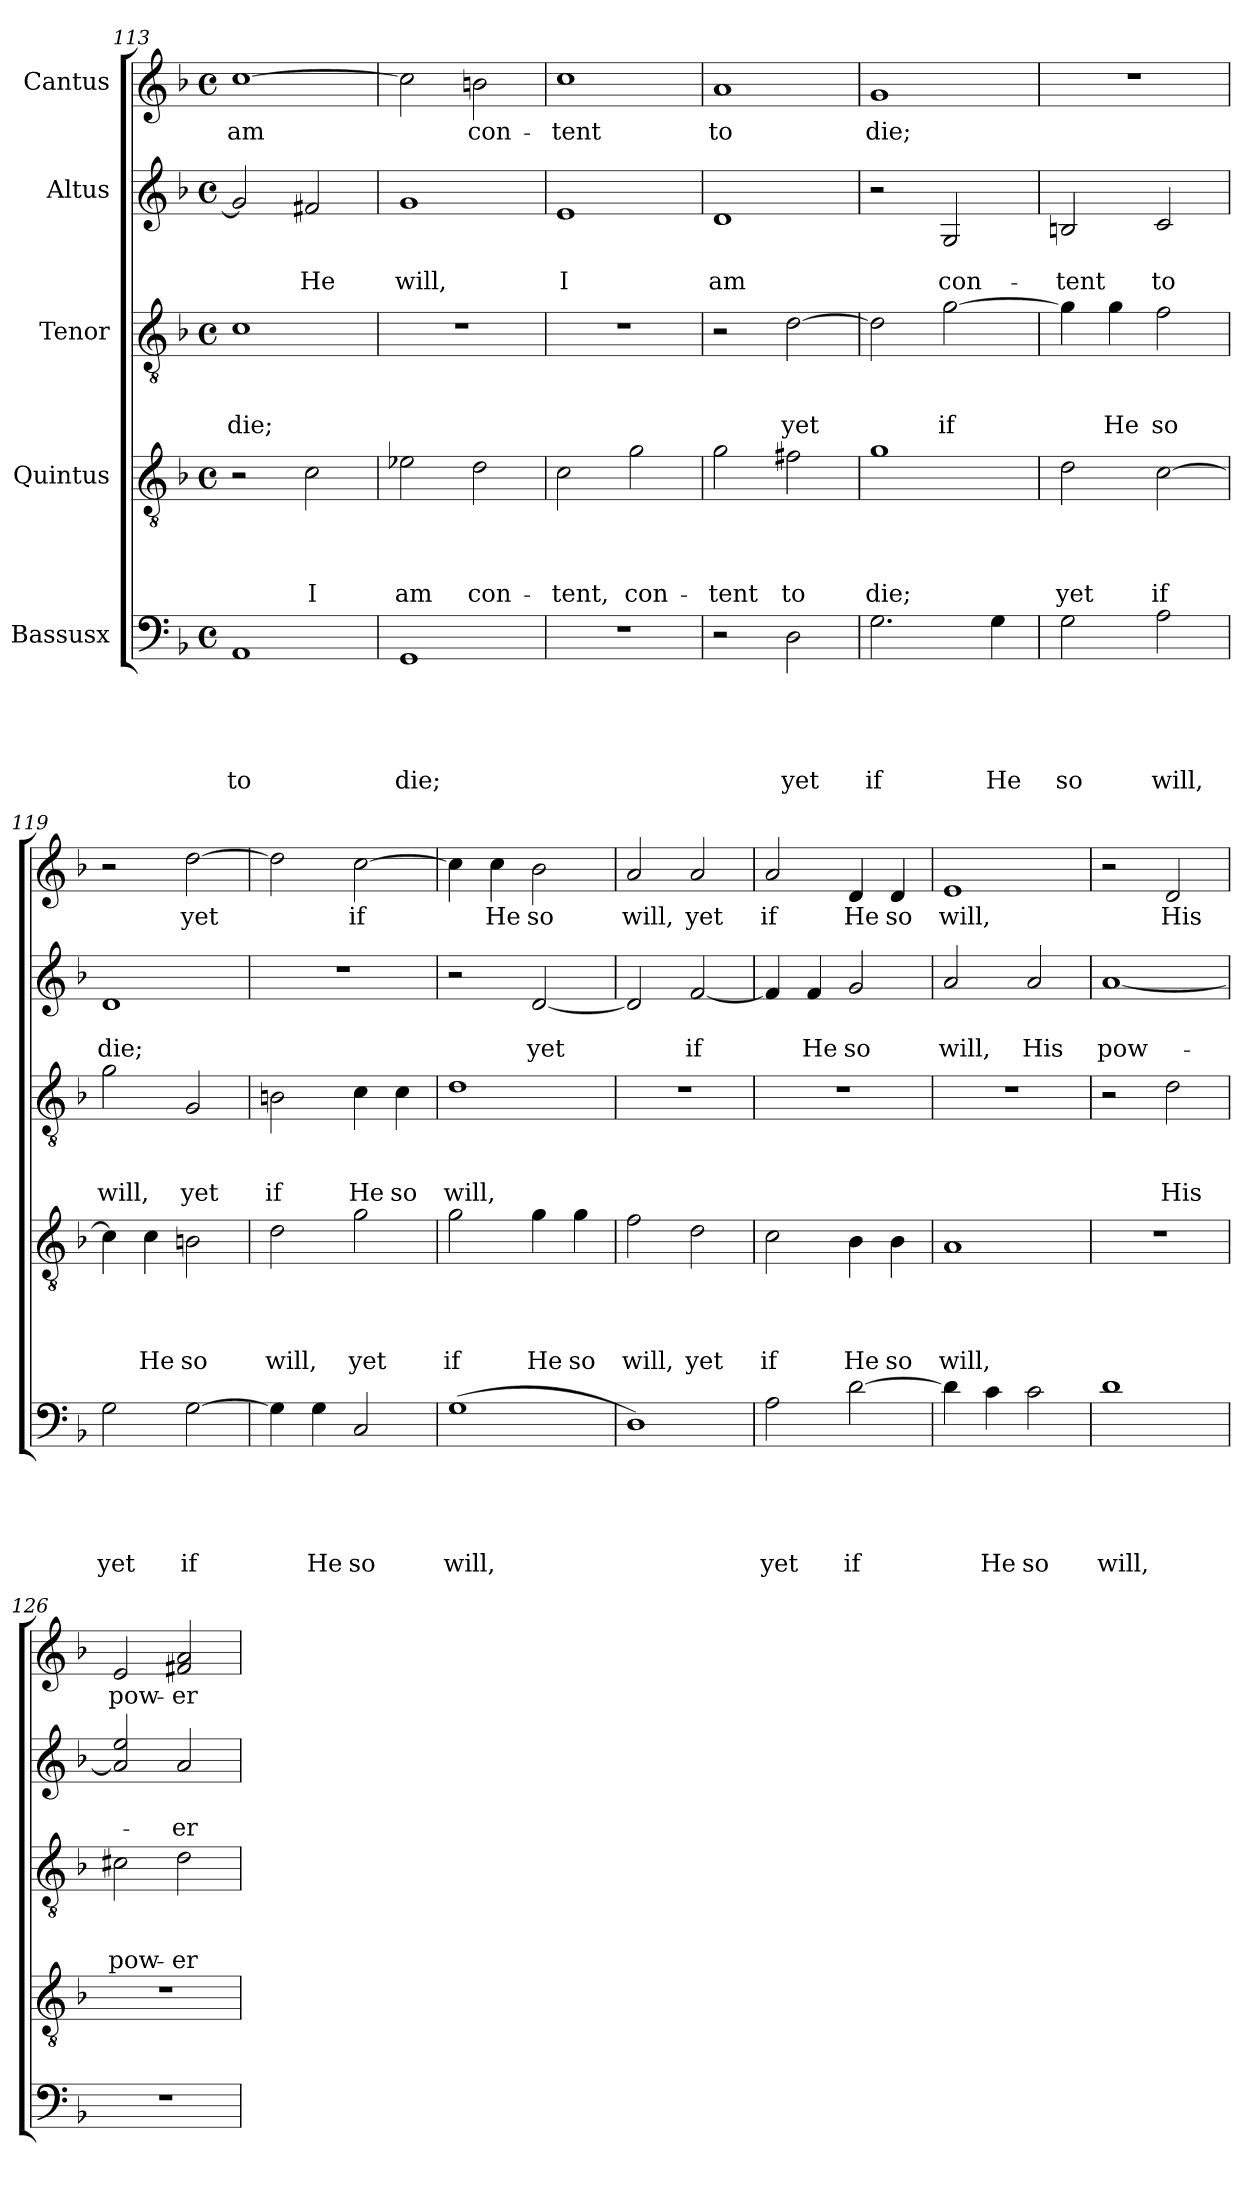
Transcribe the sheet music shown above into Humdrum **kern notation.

**kern	**text	**text	**text	**text	**text	**kern	**text	**text	**text	**text	**kern	**text	**text	**text	**kern	**text	**text	**kern	**text
*part5	*part5	*part5	*part5	*part5	*part5	*part4	*part4	*part4	*part4	*part4	*part3	*part3	*part3	*part3	*part2	*part2	*part2	*part1	*part1
*staff5	*staff5	*staff5	*staff5	*staff5	*staff5	*staff4	*staff4	*staff4	*staff4	*staff4	*staff3	*staff3	*staff3	*staff3	*staff2	*staff2	*staff2	*staff1	*staff1
*I"Bassusx	*	*	*	*	*	*I"Quintus	*	*	*	*	*I"Tenor	*	*	*	*I"Altus	*	*	*I"Cantus	*
*clefF4	*	*	*	*	*	*clefGv2	*	*	*	*	*clefGv2	*	*	*	*clefG2	*	*	*clefG2	*
*k[b-]	*	*	*	*	*	*k[b-]	*	*	*	*	*k[b-]	*	*	*	*k[b-]	*	*	*k[b-]	*
*F:	*	*	*	*	*	*F:	*	*	*	*	*F:	*	*	*	*F:	*	*	*F:	*
*M4/4	*	*	*	*	*	*M4/4	*	*	*	*	*M4/4	*	*	*	*M4/4	*	*	*M4/4	*
*met(c)	*	*	*	*	*	*met(c)	*	*	*	*	*met(c)	*	*	*	*met(c)	*	*	*met(c)	*
=113	=113	=113	=113	=113	=113	=113	=113	=113	=113	=113	=113	=113	=113	=113	=113	=113	=113	=113	=113
!	!	!	!	!	!LO:LY:b	!	!	!	!	!	!	!	!	!LO:LY:b	!	!	!	!	!LO:LY:b
1AA	.	.	.	.	to	2r	.	.	.	.	1c	.	.	die;	2g/]	.	.	[>1cc	am
!	!	!	!	!	!	!	!	!	!	!LO:LY:b	!	!	!	!	!	!	!LO:LY:b	!	!
.	.	.	.	.	.	2c\	.	.	.	I	.	.	.	.	2f#X/	.	He	.	.
=114	=114	=114	=114	=114	=114	=114	=114	=114	=114	=114	=114	=114	=114	=114	=114	=114	=114	=114	=114
!	!	!	!	!	!LO:LY:b	!	!	!	!	!LO:LY:b	!	!	!	!	!	!	!LO:LY:b	!	!
1GG	.	.	.	.	die;	2e-X\	.	.	.	am	1r	.	.	.	1g	.	will,	2cc\]	.
!	!	!	!	!	!	!	!	!	!	!LO:LY:b	!	!	!	!	!	!	!	!	!LO:LY:b
.	.	.	.	.	.	2d\	.	.	.	con-	.	.	.	.	.	.	.	2bn\	con-
!!LO:PB:g=z
=115	=115	=115	=115	=115	=115	=115	=115	=115	=115	=115	=115	=115	=115	=115	=115	=115	=115	=115	=115
!	!	!	!	!	!	!	!	!	!	!LO:LY:b	!	!	!	!	!	!	!LO:LY:b	!	!LO:LY:b
1r	.	.	.	.	.	2c\	.	.	.	-tent,	1r	.	.	.	1e	.	I	1cc	-tent
!	!	!	!	!	!	!	!	!	!	!LO:LY:b	!	!	!	!	!	!	!	!	!
.	.	.	.	.	.	2g\	.	.	.	con-	.	.	.	.	.	.	.	.	.
=116	=116	=116	=116	=116	=116	=116	=116	=116	=116	=116	=116	=116	=116	=116	=116	=116	=116	=116	=116
!	!	!	!	!	!	!	!	!	!	!LO:LY:b	!	!	!	!	!	!	!LO:LY:b	!	!LO:LY:b
2r	.	.	.	.	.	2g\	.	.	.	-tent	2r	.	.	.	1d	.	am	1a	to
!	!	!	!	!	!LO:LY:b	!	!	!	!	!LO:LY:b	!	!	!	!LO:LY:b	!	!	!	!	!
2D\	.	.	.	.	yet	2f#X\	.	.	.	to	[>2d\	.	.	yet	.	.	.	.	.
=117	=117	=117	=117	=117	=117	=117	=117	=117	=117	=117	=117	=117	=117	=117	=117	=117	=117	=117	=117
!	!	!	!	!	!LO:LY:b	!	!	!	!	!LO:LY:b	!	!	!	!	!	!	!	!	!LO:LY:b
2.G\	.	.	.	.	if	1g	.	.	.	die;	2d\]	.	.	.	2r	.	.	1g	die;
!	!	!	!	!	!	!	!	!	!	!	!	!	!	!LO:LY:b	!	!	!LO:LY:b	!	!
.	.	.	.	.	.	.	.	.	.	.	[>2g\	.	.	if	2G/	.	con-	.	.
!	!	!	!	!	!LO:LY:b	!	!	!	!	!	!	!	!	!	!	!	!	!	!
4G\	.	.	.	.	He	.	.	.	.	.	.	.	.	.	.	.	.	.	.
=118	=118	=118	=118	=118	=118	=118	=118	=118	=118	=118	=118	=118	=118	=118	=118	=118	=118	=118	=118
!	!	!	!	!	!LO:LY:b	!	!	!	!	!LO:LY:b	!	!	!	!	!	!	!LO:LY:b	!	!
2G\	.	.	.	.	so	2d\	.	.	.	yet	4g\]	.	.	.	2Bn/	.	-tent	1r	.
!	!	!	!	!	!	!	!	!	!	!	!	!	!	!LO:LY:b	!	!	!	!	!
.	.	.	.	.	.	.	.	.	.	.	4g\	.	.	He	.	.	.	.	.
!	!	!	!	!	!LO:LY:b	!	!	!	!	!LO:LY:b	!	!	!	!LO:LY:b	!	!	!LO:LY:b	!	!
2A\	.	.	.	.	will,	[>2c\	.	.	.	if	2f\	.	.	so	2c/	.	to	.	.
=119	=119	=119	=119	=119	=119	=119	=119	=119	=119	=119	=119	=119	=119	=119	=119	=119	=119	=119	=119
!	!	!	!	!	!LO:LY:b	!	!	!	!	!	!	!	!	!LO:LY:b	!	!	!LO:LY:b	!	!
2G\	.	.	.	.	yet	4c\]	.	.	.	.	2g\	.	.	will,	1d	.	die;	2r	.
!	!	!	!	!	!	!	!	!	!	!LO:LY:b	!	!	!	!	!	!	!	!	!
.	.	.	.	.	.	4c\	.	.	.	He	.	.	.	.	.	.	.	.	.
!	!	!	!	!	!LO:LY:b	!	!	!	!	!LO:LY:b	!	!	!	!LO:LY:b	!	!	!	!	!LO:LY:b
[>2G\	.	.	.	.	if	2Bn\	.	.	.	so	2G/	.	.	yet	.	.	.	[>2dd\	yet
=120	=120	=120	=120	=120	=120	=120	=120	=120	=120	=120	=120	=120	=120	=120	=120	=120	=120	=120	=120
!	!	!	!	!	!	!	!	!	!	!LO:LY:b	!	!	!	!LO:LY:b	!	!	!	!	!
4G\]	.	.	.	.	.	2d\	.	.	.	will,	2Bn\	.	.	if	1r	.	.	2dd\]	.
!	!	!	!	!	!LO:LY:b	!	!	!	!	!	!	!	!	!	!	!	!	!	!
4G\	.	.	.	.	He	.	.	.	.	.	.	.	.	.	.	.	.	.	.
!	!	!	!	!	!LO:LY:b	!	!	!	!	!LO:LY:b	!	!	!	!LO:LY:b	!	!	!	!	!LO:LY:b
2C/	.	.	.	.	so	2g\	.	.	.	yet	4c\	.	.	He	.	.	.	[>2cc\	if
!	!	!	!	!	!	!	!	!	!	!	!	!	!	!LO:LY:b	!	!	!	!	!
.	.	.	.	.	.	.	.	.	.	.	4c\	.	.	so	.	.	.	.	.
=121	=121	=121	=121	=121	=121	=121	=121	=121	=121	=121	=121	=121	=121	=121	=121	=121	=121	=121	=121
!	!	!	!	!	!LO:LY:b	!	!	!	!	!LO:LY:b	!	!	!	!LO:LY:b	!	!	!	!	!
(>1G	.	.	.	.	will,	2g\	.	.	.	if	1d	.	.	will,	2r	.	.	4cc\]	.
!	!	!	!	!	!	!	!	!	!	!	!	!	!	!	!	!	!	!	!LO:LY:b
.	.	.	.	.	.	.	.	.	.	.	.	.	.	.	.	.	.	4cc\	He
!	!	!	!	!	!	!	!	!	!	!LO:LY:b	!	!	!	!	!	!	!LO:LY:b	!	!LO:LY:b
.	.	.	.	.	.	4g\	.	.	.	He	.	.	.	.	[<2d/	.	yet	2b-\	so
!	!	!	!	!	!	!	!	!	!	!LO:LY:b	!	!	!	!	!	!	!	!	!
.	.	.	.	.	.	4g\	.	.	.	so	.	.	.	.	.	.	.	.	.
=122	=122	=122	=122	=122	=122	=122	=122	=122	=122	=122	=122	=122	=122	=122	=122	=122	=122	=122	=122
!	!	!	!	!	!	!	!	!	!	!LO:LY:b	!	!	!	!	!	!	!	!	!LO:LY:b
1D)	.	.	.	.	.	2f\	.	.	.	will,	1r	.	.	.	2d/]	.	.	2a/	will,
!	!	!	!	!	!	!	!	!	!	!LO:LY:b	!	!	!	!	!	!	!LO:LY:b	!	!LO:LY:b
.	.	.	.	.	.	2d\	.	.	.	yet	.	.	.	.	[>2f/	.	if	2a/	yet
!!LO:PB:g=z
=123	=123	=123	=123	=123	=123	=123	=123	=123	=123	=123	=123	=123	=123	=123	=123	=123	=123	=123	=123
!	!	!	!	!	!LO:LY:b	!	!	!	!	!LO:LY:b	!	!	!	!	!	!	!	!	!LO:LY:b
2A\	.	.	.	.	yet	2c\	.	.	.	if	1r	.	.	.	4f/]	.	.	2a/	if
!	!	!	!	!	!	!	!	!	!	!	!	!	!	!	!	!	!LO:LY:b	!	!
.	.	.	.	.	.	.	.	.	.	.	.	.	.	.	4f/	.	He	.	.
!	!	!	!	!	!LO:LY:b	!	!	!	!	!LO:LY:b	!	!	!	!	!	!	!LO:LY:b	!	!LO:LY:b
[>2d\	.	.	.	.	if	4B-\	.	.	.	He	.	.	.	.	2g/	.	so	4d/	He
!	!	!	!	!	!	!	!	!	!	!LO:LY:b	!	!	!	!	!	!	!	!	!LO:LY:b
.	.	.	.	.	.	4B-\	.	.	.	so	.	.	.	.	.	.	.	4d/	so
=124	=124	=124	=124	=124	=124	=124	=124	=124	=124	=124	=124	=124	=124	=124	=124	=124	=124	=124	=124
!	!	!	!	!	!	!	!	!	!	!LO:LY:b	!	!	!	!	!	!	!LO:LY:b	!	!LO:LY:b
4d\]	.	.	.	.	.	1A	.	.	.	will,	1r	.	.	.	2a/	.	will,	1e	will,
!	!	!	!	!	!LO:LY:b	!	!	!	!	!	!	!	!	!	!	!	!	!	!
4c\	.	.	.	.	He	.	.	.	.	.	.	.	.	.	.	.	.	.	.
!	!	!	!	!	!LO:LY:b	!	!	!	!	!	!	!	!	!	!	!	!LO:LY:b	!	!
2c\	.	.	.	.	so	.	.	.	.	.	.	.	.	.	2a/	.	His	.	.
=125	=125	=125	=125	=125	=125	=125	=125	=125	=125	=125	=125	=125	=125	=125	=125	=125	=125	=125	=125
!	!	!	!	!	!LO:LY:b	!	!	!	!	!	!	!	!	!	!	!	!LO:LY:b	!	!
1d	.	.	.	.	will,	1r	.	.	.	.	2r	.	.	.	[<1a	.	pow-	2r	.
!	!	!	!	!	!	!	!	!	!	!	!	!	!	!LO:LY:b	!	!	!	!	!LO:LY:b
.	.	.	.	.	.	.	.	.	.	.	2d\	.	.	His	.	.	.	2d/	His
=126	=126	=126	=126	=126	=126	=126	=126	=126	=126	=126	=126	=126	=126	=126	=126	=126	=126	=126	=126
!	!	!	!	!	!	!	!	!	!	!	!	!	!	!LO:LY:b	!	!	!	!	!LO:LY:b
1r	.	.	.	.	.	1r	.	.	.	.	2c#X\	.	.	pow-	2a/] 2ee/	.	.	2e/	pow-
!	!	!	!	!	!	!	!	!	!	!	!	!	!	!LO:LY:b	!	!	!LO:LY:b	!	!LO:LY:b
.	.	.	.	.	.	.	.	.	.	.	2d\	.	.	-er	2a/	.	-er	2f#X/ 2a/	-er
=	=	=	=	=	=	=	=	=	=	=	=	=	=	=	=	=	=	=	=
*-	*-	*-	*-	*-	*-	*-	*-	*-	*-	*-	*-	*-	*-	*-	*-	*-	*-	*-	*-
